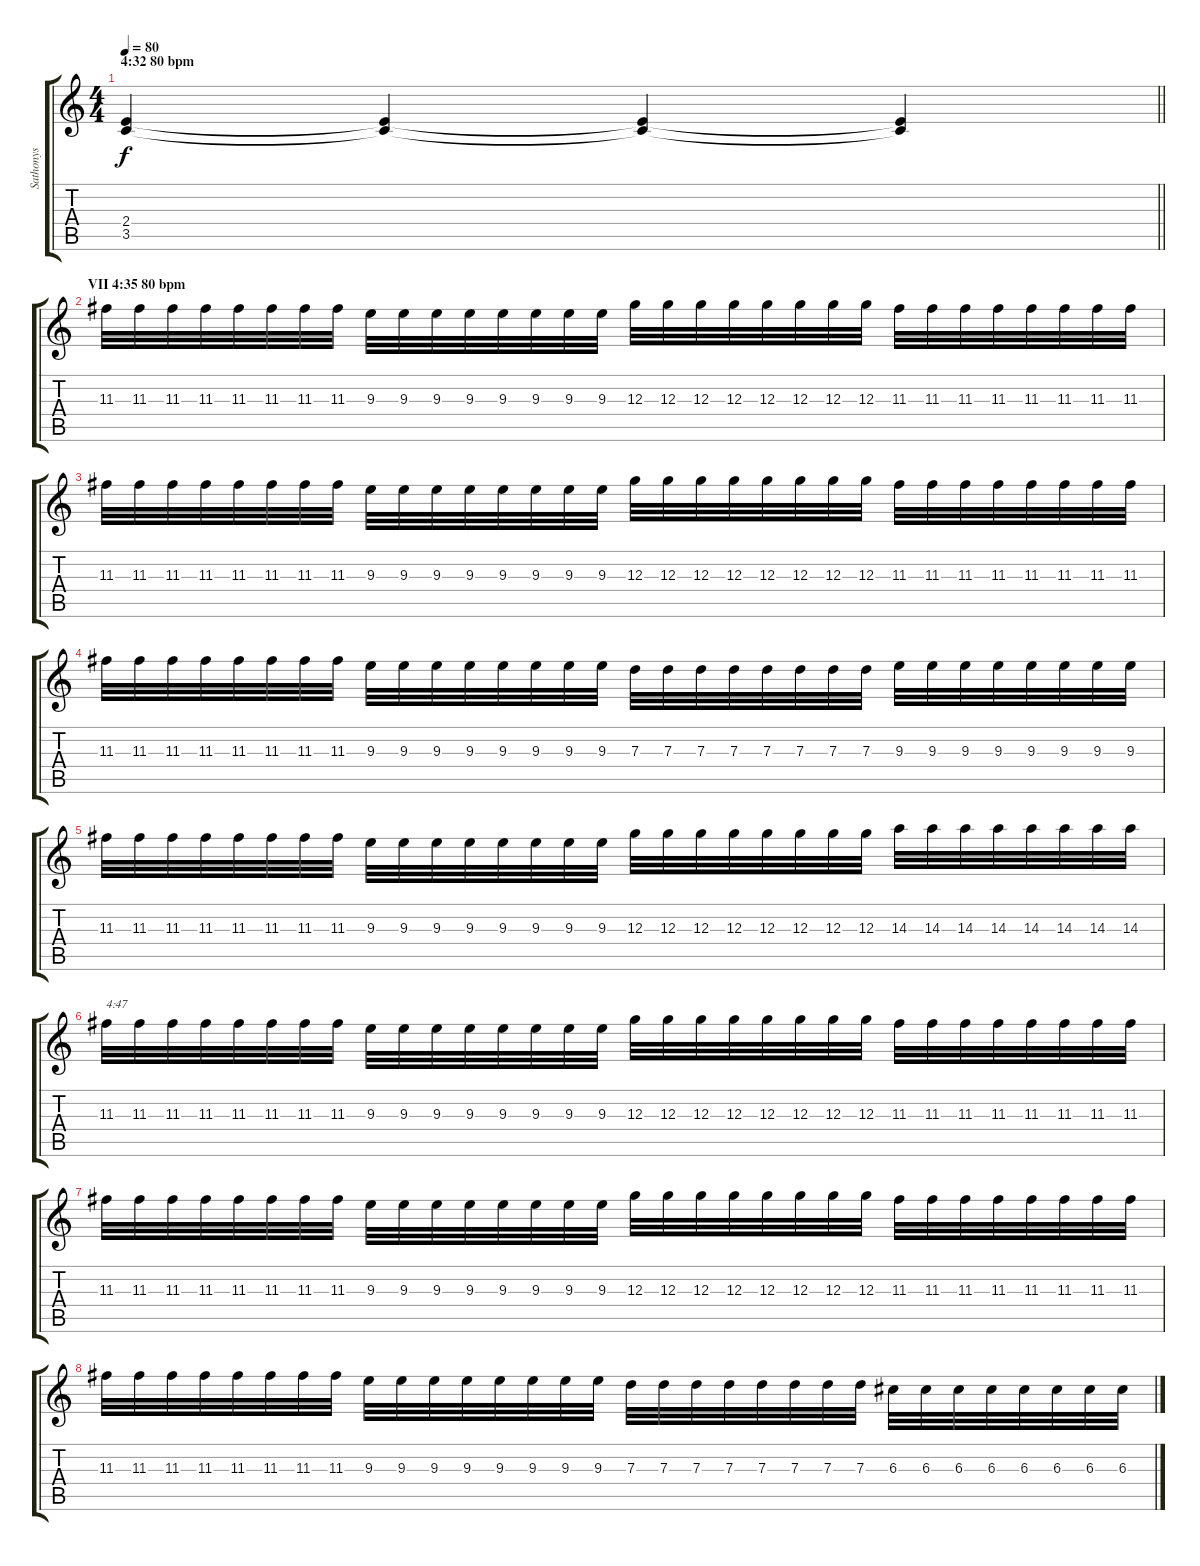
\track ("Sathonys" "Sathonys") {instrument distortionguitar}
\staff {score tabs}
\tuning (E4 B3 G3 D3 A2 E2) {hide}
\ts (4 4)
\section ("" "4:32 80 bpm")
\tempo 80
\clef g2
\barLineRight lightlight
\ks c
(2.4 3.5).4{dy f} (2.4{t} 3.5{t}).4 (2.4{t} 3.5{t}).4 (2.4{t} 3.5{t}).4 |
\section ("" "VII 4:35 80 bpm")
11.3.32 11.3.32 11.3.32 11.3.32 11.3.32 11.3.32 11.3.32 11.3.32 9.3.32 9.3.32 9.3.32 9.3.32 9.3.32 9.3.32 9.3.32 9.3.32 12.3.32 12.3.32 12.3.32 12.3.32 12.3.32 12.3.32 12.3.32 12.3.32 11.3.32 11.3.32 11.3.32 11.3.32 11.3.32 11.3.32 11.3.32 11.3.32 |
11.3.32 11.3.32 11.3.32 11.3.32 11.3.32 11.3.32 11.3.32 11.3.32 9.3.32 9.3.32 9.3.32 9.3.32 9.3.32 9.3.32 9.3.32 9.3.32 12.3.32 12.3.32 12.3.32 12.3.32 12.3.32 12.3.32 12.3.32 12.3.32 11.3.32 11.3.32 11.3.32 11.3.32 11.3.32 11.3.32 11.3.32 11.3.32 |
11.3.32 11.3.32 11.3.32 11.3.32 11.3.32 11.3.32 11.3.32 11.3.32 9.3.32 9.3.32 9.3.32 9.3.32 9.3.32 9.3.32 9.3.32 9.3.32 7.3.32 7.3.32 7.3.32 7.3.32 7.3.32 7.3.32 7.3.32 7.3.32 9.3.32 9.3.32 9.3.32 9.3.32 9.3.32 9.3.32 9.3.32 9.3.32 |
11.3.32 11.3.32 11.3.32 11.3.32 11.3.32 11.3.32 11.3.32 11.3.32 9.3.32 9.3.32 9.3.32 9.3.32 9.3.32 9.3.32 9.3.32 9.3.32 12.3.32 12.3.32 12.3.32 12.3.32 12.3.32 12.3.32 12.3.32 12.3.32 14.3.32 14.3.32 14.3.32 14.3.32 14.3.32 14.3.32 14.3.32 14.3.32 |
11.3.32{txt "4:47"} 11.3.32 11.3.32 11.3.32 11.3.32 11.3.32 11.3.32 11.3.32 9.3.32 9.3.32 9.3.32 9.3.32 9.3.32 9.3.32 9.3.32 9.3.32 12.3.32 12.3.32 12.3.32 12.3.32 12.3.32 12.3.32 12.3.32 12.3.32 11.3.32 11.3.32 11.3.32 11.3.32 11.3.32 11.3.32 11.3.32 11.3.32 |
11.3.32 11.3.32 11.3.32 11.3.32 11.3.32 11.3.32 11.3.32 11.3.32 9.3.32 9.3.32 9.3.32 9.3.32 9.3.32 9.3.32 9.3.32 9.3.32 12.3.32 12.3.32 12.3.32 12.3.32 12.3.32 12.3.32 12.3.32 12.3.32 11.3.32 11.3.32 11.3.32 11.3.32 11.3.32 11.3.32 11.3.32 11.3.32 |
11.3.32 11.3.32 11.3.32 11.3.32 11.3.32 11.3.32 11.3.32 11.3.32 9.3.32 9.3.32 9.3.32 9.3.32 9.3.32 9.3.32 9.3.32 9.3.32 7.3.32 7.3.32 7.3.32 7.3.32 7.3.32 7.3.32 7.3.32 7.3.32 6.3.32 6.3.32 6.3.32 6.3.32 6.3.32 6.3.32 6.3.32 6.3.32
